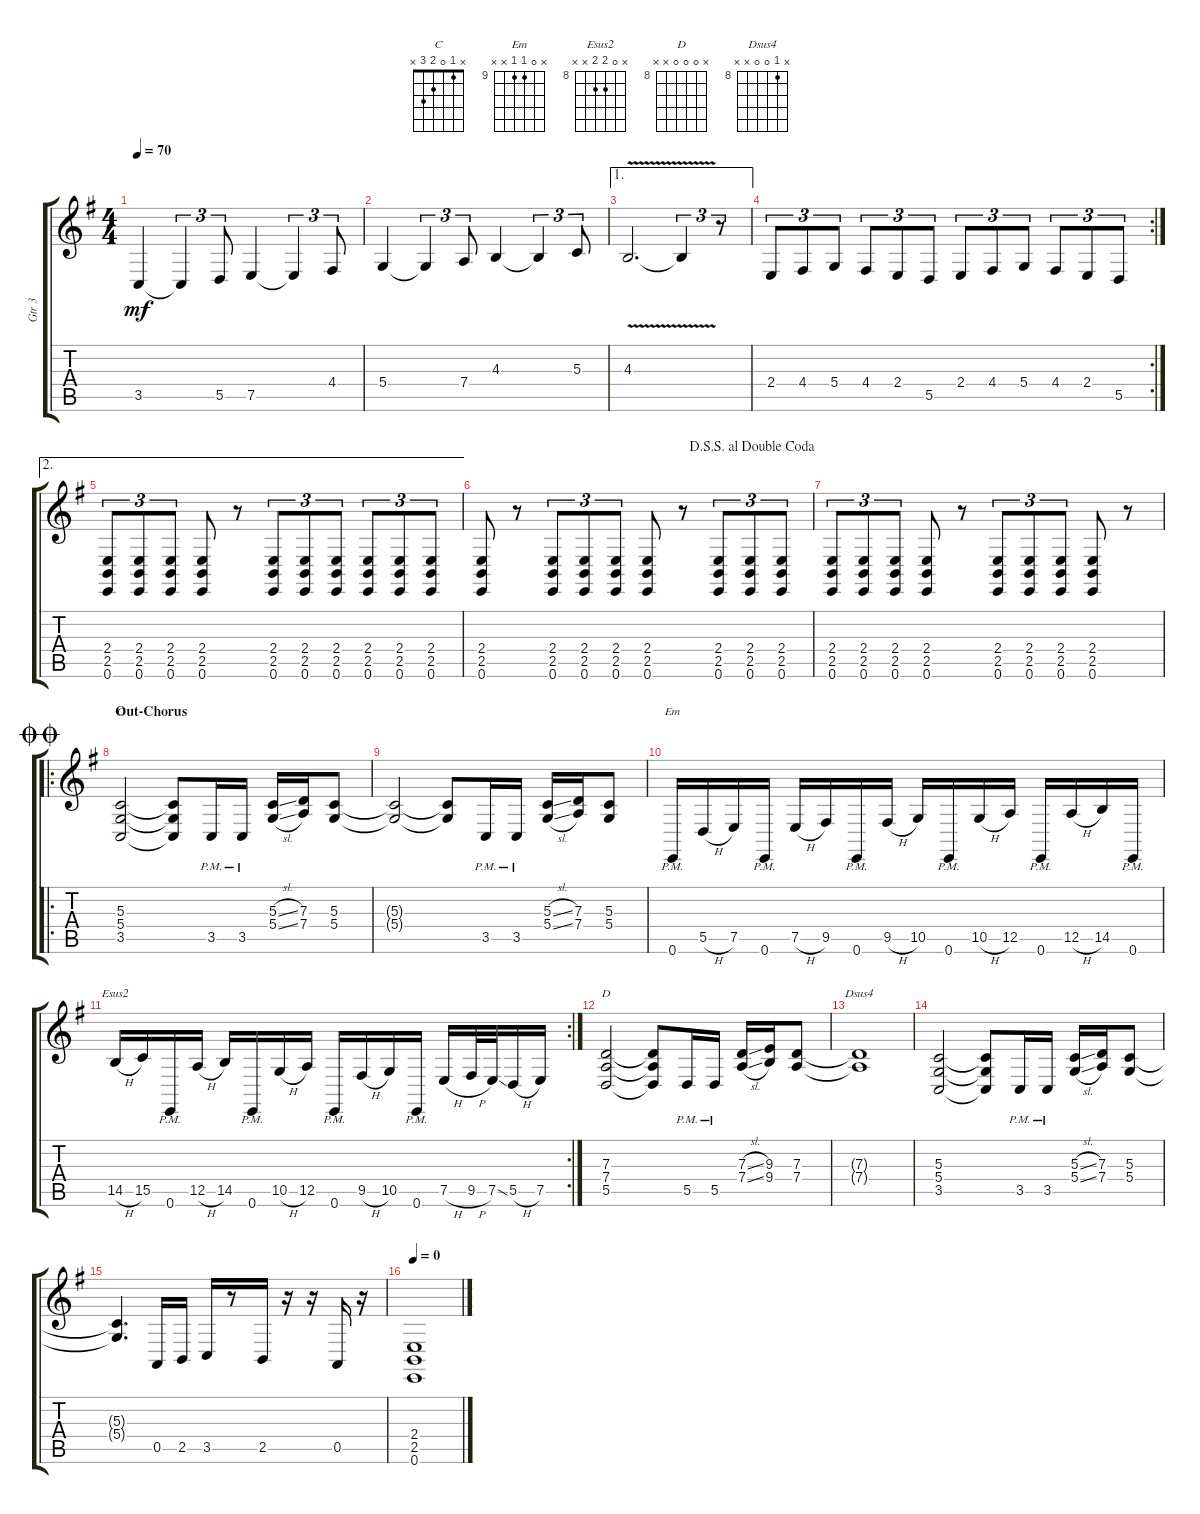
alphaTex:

\track ("Gtr 3" "Gtr 3") {instrument acousticgrandpiano}
\staff {score tabs}
\tuning (E4 B3 G3 D3 A2 E2) {hide}
\chord ("C" x 1 0 2 3 x)
\chord ("Em" x 0 9 9 x x) {firstfret 9}
\chord ("Esus2" x 0 9 9 x x) {firstfret 8}
\chord ("D" x 0 0 0 x x) {firstfret 8}
\chord ("Dsus4" x 8 0 0 x x) {firstfret 8}
\ts (4 4)
\tempo 70
\clef g2
\ks g
3.5.4{dy mf} 3.5{t}.4{tu (3 2)} 5.5.8{tu (3 2)} 7.5.4 7.5{t}.4{tu (3 2)} 4.4.8{tu (3 2)} |
5.4.4 5.4{t}.4{tu (3 2)} 7.4.8{tu (3 2)} 4.3.4 4.3{t}.4{tu (3 2)} 5.3.8{tu (3 2)} |
\ae 1
4.3{v}.2{d} 4.3{v t}.4{tu (3 2)} r.8{tu (3 2)} |
\rc 2
2.4.8{tu (3 2)} 4.4.8{tu (3 2)} 5.4.8{tu (3 2)} 4.4.8{tu (3 2)} 2.4.8{tu (3 2)} 5.5.8{tu (3 2)} 2.4.8{tu (3 2)} 4.4.8{tu (3 2)} 5.4.8{tu (3 2)} 4.4.8{tu (3 2)} 2.4.8{tu (3 2)} 5.5.8{tu (3 2)} |
\ae 2
(2.4 2.5 0.6).8{tu (3 2)} (2.4 2.5 0.6).8{tu (3 2)} (2.4 2.5 0.6).8{tu (3 2)} (2.4 2.5 0.6).8 r.8 (2.4 2.5 0.6).8{tu (3 2)} (2.4 2.5 0.6).8{tu (3 2)} (2.4 2.5 0.6).8{tu (3 2)} (2.4 2.5 0.6).8{tu (3 2)} (2.4 2.5 0.6).8{tu (3 2)} (2.4 2.5 0.6).8{tu (3 2)} |
\jump dalsegnosegnoaldoublecoda
(2.4 2.5 0.6).8 r.8 (2.4 2.5 0.6).8{tu (3 2)} (2.4 2.5 0.6).8{tu (3 2)} (2.4 2.5 0.6).8{tu (3 2)} (2.4 2.5 0.6).8 r.8 (2.4 2.5 0.6).8{tu (3 2)} (2.4 2.5 0.6).8{tu (3 2)} (2.4 2.5 0.6).8{tu (3 2)} |
(2.4 2.5 0.6).8{tu (3 2)} (2.4 2.5 0.6).8{tu (3 2)} (2.4 2.5 0.6).8{tu (3 2)} (2.4 2.5 0.6).8 r.8 (2.4 2.5 0.6).8{tu (3 2)} (2.4 2.5 0.6).8{tu (3 2)} (2.4 2.5 0.6).8{tu (3 2)} (2.4 2.5 0.6).8 r.8 |
\ro
\section ("" "Out-Chorus")
\jump doublecoda
(5.3 5.4 3.5).2{ch "C"} (5.3{t} 5.4{t} 3.5{t}).8 3.5{pm}.16 3.5{pm}.16 (5.3{sl} 5.4{sl}).16 (7.3 7.4).16 (5.3 5.4).8 |
(5.3{t} 5.4{t}).2 (5.3{t} 5.4{t}).8 3.5{pm}.16 3.5{pm}.16 (5.3{sl} 5.4{sl}).16 (7.3 7.4).16 (5.3 5.4).8 |
0.6{pm}.16{ch "Em"} 5.5{h}.16 7.5.16 0.6{pm}.16 7.5{h}.16 9.5.16 0.6{pm}.16 9.5{h}.16 10.5.16 0.6{pm}.16 10.5{h}.16 12.5.16 0.6{pm}.16 12.5{h}.16 14.5.16 0.6{pm}.16 |
\rc 2
14.5{h}.16{ch "Esus2"} 15.5.16 0.6{pm}.16 12.5{h}.16 14.5.16 0.6{pm}.16 10.5{h}.16 12.5.16 0.6{pm}.16 9.5{h}.16 10.5.16 0.6{pm}.16 7.5{h}.16 9.5{h}.32 7.5{ss}.32 5.5{h}.16 7.5.16 |
(7.3 7.4 5.5).2{ch "D"} (7.3{t} 7.4{t} 5.5{t}).8 5.5{pm}.16 5.5{pm}.16 (7.3{sl} 7.4{sl}).16 (9.3 9.4).16 (7.3 7.4).8 |
(7.3{t} 7.4{t}).1{ch "Dsus4"} |
(5.3 5.4 3.5).2 (5.3{t} 5.4{t} 3.5{t}).8 3.5{pm}.16 3.5{pm}.16 (5.3{sl} 5.4{sl}).16 (7.3 7.4).16 (5.3 5.4).8 |
(5.3{t} 5.4{t}).4{d} 0.5.16 2.5.16 3.5.16 r.8 2.5.16 r.16 r.16 0.5.16 r.16 |
\tempo 0
(2.4 2.5 0.6).1
